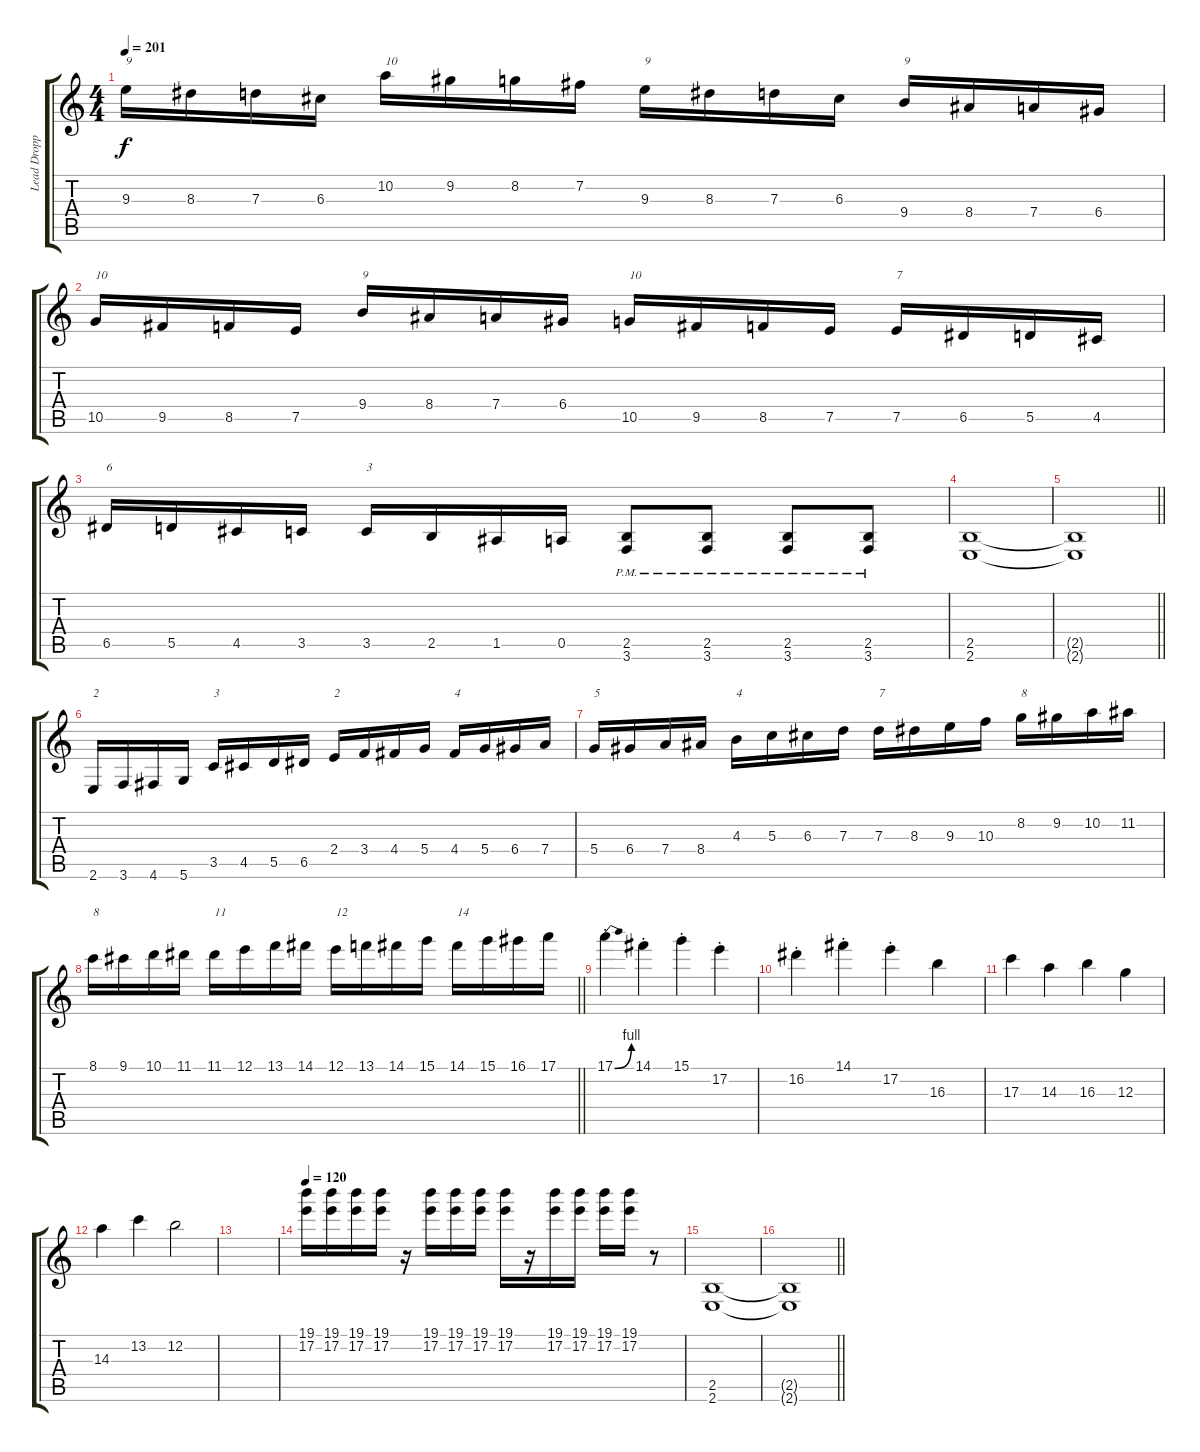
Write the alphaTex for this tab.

\track ("Lead Dropped D " "Lead Dropp") {instrument distortionguitar}
\staff {score tabs}
\tuning (E4 B3 G3 D3 A2 D2) {hide}
\ts (4 4)
\tempo 201
\clef g2
\ks c
9.3.16{txt "9" dy f} 8.3.16 7.3.16 6.3.16 10.2.16{txt "10"} 9.2.16 8.2.16 7.2.16 9.3.16{txt "9"} 8.3.16 7.3.16 6.3.16 9.4.16{txt "9"} 8.4.16 7.4.16 6.4.16 |
10.5.16{txt "10"} 9.5.16 8.5.16 7.5.16 9.4.16{txt "9"} 8.4.16 7.4.16 6.4.16 10.5.16{txt "10"} 9.5.16 8.5.16 7.5.16 7.5.16{txt "7"} 6.5.16 5.5.16 4.5.16 |
6.5.16{txt "6"} 5.5.16 4.5.16 3.5.16 3.5.16{txt "3"} 2.5.16 1.5.16 0.5.16 (2.5{pm} 3.6{pm}).8 (2.5{pm} 3.6{pm}).8 (2.5{pm} 3.6{pm}).8 (2.5{pm} 3.6{pm}).8 |
(2.5 2.6).1 |
\barLineRight lightlight
(2.5{t} 2.6{t}).1 |
2.6.16{txt "2"} 3.6.16 4.6.16 5.6.16 3.5.16{txt "3"} 4.5.16 5.5.16 6.5.16 2.4.16{txt "2"} 3.4.16 4.4.16 5.4.16 4.4.16{txt "4"} 5.4.16 6.4.16 7.4.16 |
5.4.16{txt "5"} 6.4.16 7.4.16 8.4.16 4.3.16{txt "4"} 5.3.16 6.3.16 7.3.16 7.3.16{txt "7"} 8.3.16 9.3.16 10.3.16 8.2.16{txt "8"} 9.2.16 10.2.16 11.2.16 |
\barLineRight lightlight
8.1.16{txt "8"} 9.1.16 10.1.16 11.1.16 11.1.16{txt "11"} 12.1.16 13.1.16 14.1.16 12.1.16{txt "12"} 13.1.16 14.1.16 15.1.16 14.1.16{txt "14"} 15.1.16 16.1.16 17.1.16 |
17.1{be (bend 0 0 60 4) st}.4 14.1{st}.4 15.1{st}.4 17.2{st}.4 |
16.2{st}.4 14.1{st}.4 17.2{st}.4 16.3.4 |
17.3.4 14.3.4 16.3.4 12.3.4 |
14.3.4 13.2.4 12.2.2 |
|
\tempo 120
(19.1 17.2).16 (19.1 17.2).16 (19.1 17.2).16 (19.1 17.2).16 r.16 (19.1 17.2).16 (19.1 17.2).16 (19.1 17.2).16 (19.1 17.2).16 r.16 (19.1 17.2).16 (19.1 17.2).16 (19.1 17.2).16 (19.1 17.2).16 r.8 |
(2.5 2.6).1 |
\barLineRight lightlight
(2.5{t} 2.6{t}).1
